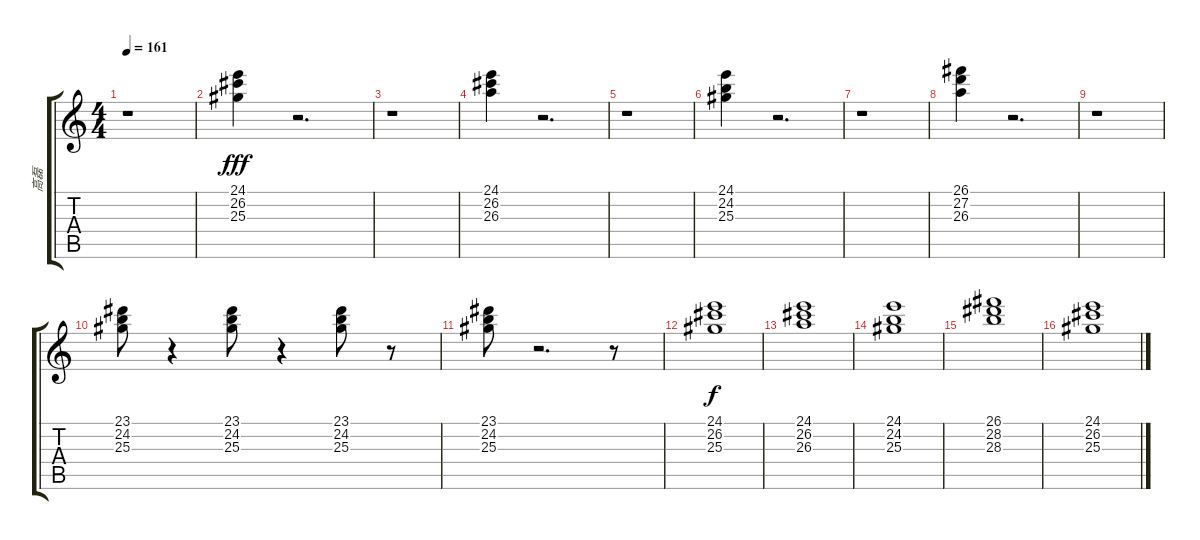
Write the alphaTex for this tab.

\track ("高磊" "高磊") {instrument stringensemble2}
\staff {score tabs}
\tuning (E4 B3 G3 D3 A2 E2) {hide}
\ts (4 4)
\tempo 161
\clef g2
\ks c
r.1{dy fff} |
(24.1 26.2 25.3).4 r.2{d} |
r.1 |
(24.1 26.2 26.3).4 r.2{d} |
r.1 |
(24.1 24.2 25.3).4 r.2{d} |
r.1 |
(26.1 27.2 26.3).4 r.2{d} |
r.1 |
(23.1 24.2 25.3).8 r.4 (23.1 24.2 25.3).8 r.4 (23.1 24.2 25.3).8 r.8 |
(23.1 24.2 25.3).8 r.2{d} r.8 |
(24.1 26.2 25.3).1{dy f} |
(24.1 26.2 26.3).1 |
(24.1 24.2 25.3).1 |
(26.1 28.2 28.3).1 |
(24.1 26.2 25.3).1
